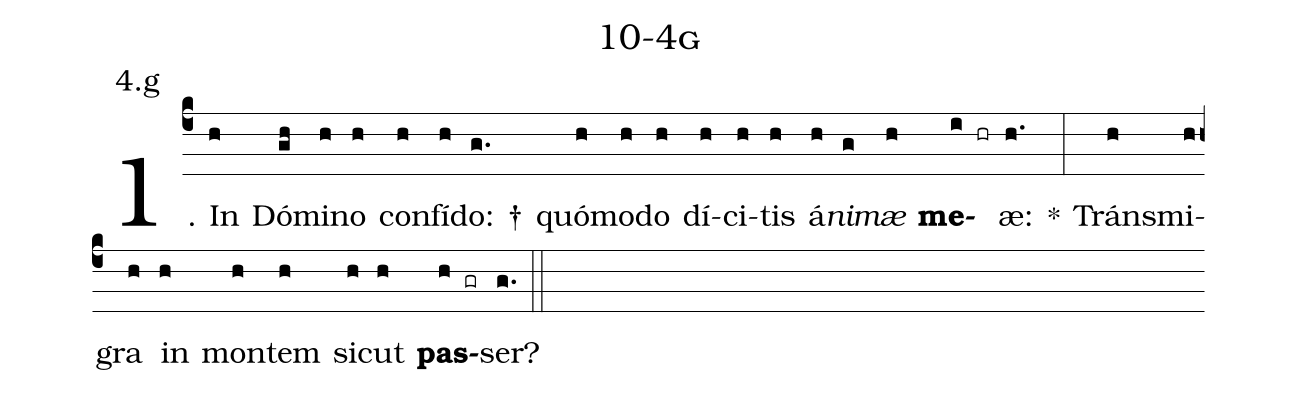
name: 10-4g;
annotation: 4.g;
%%
(c4)1. In(h) Dó(gh)mi(h)no(h) con(h)fí(h)do: †(g.) quó(h)mo(h)do(h) dí(h)ci(h)tis(h) á(h)<i>ni</i>(g)<i>mæ</i>(h) <b>me</b>(i hr)æ:(h.) *(:) Tráns(h)mi(h)gra(h) in(h) mon(h)tem(h) sic(h)ut(h) <b>pas</b>(h gr)ser?(g.) (::)
